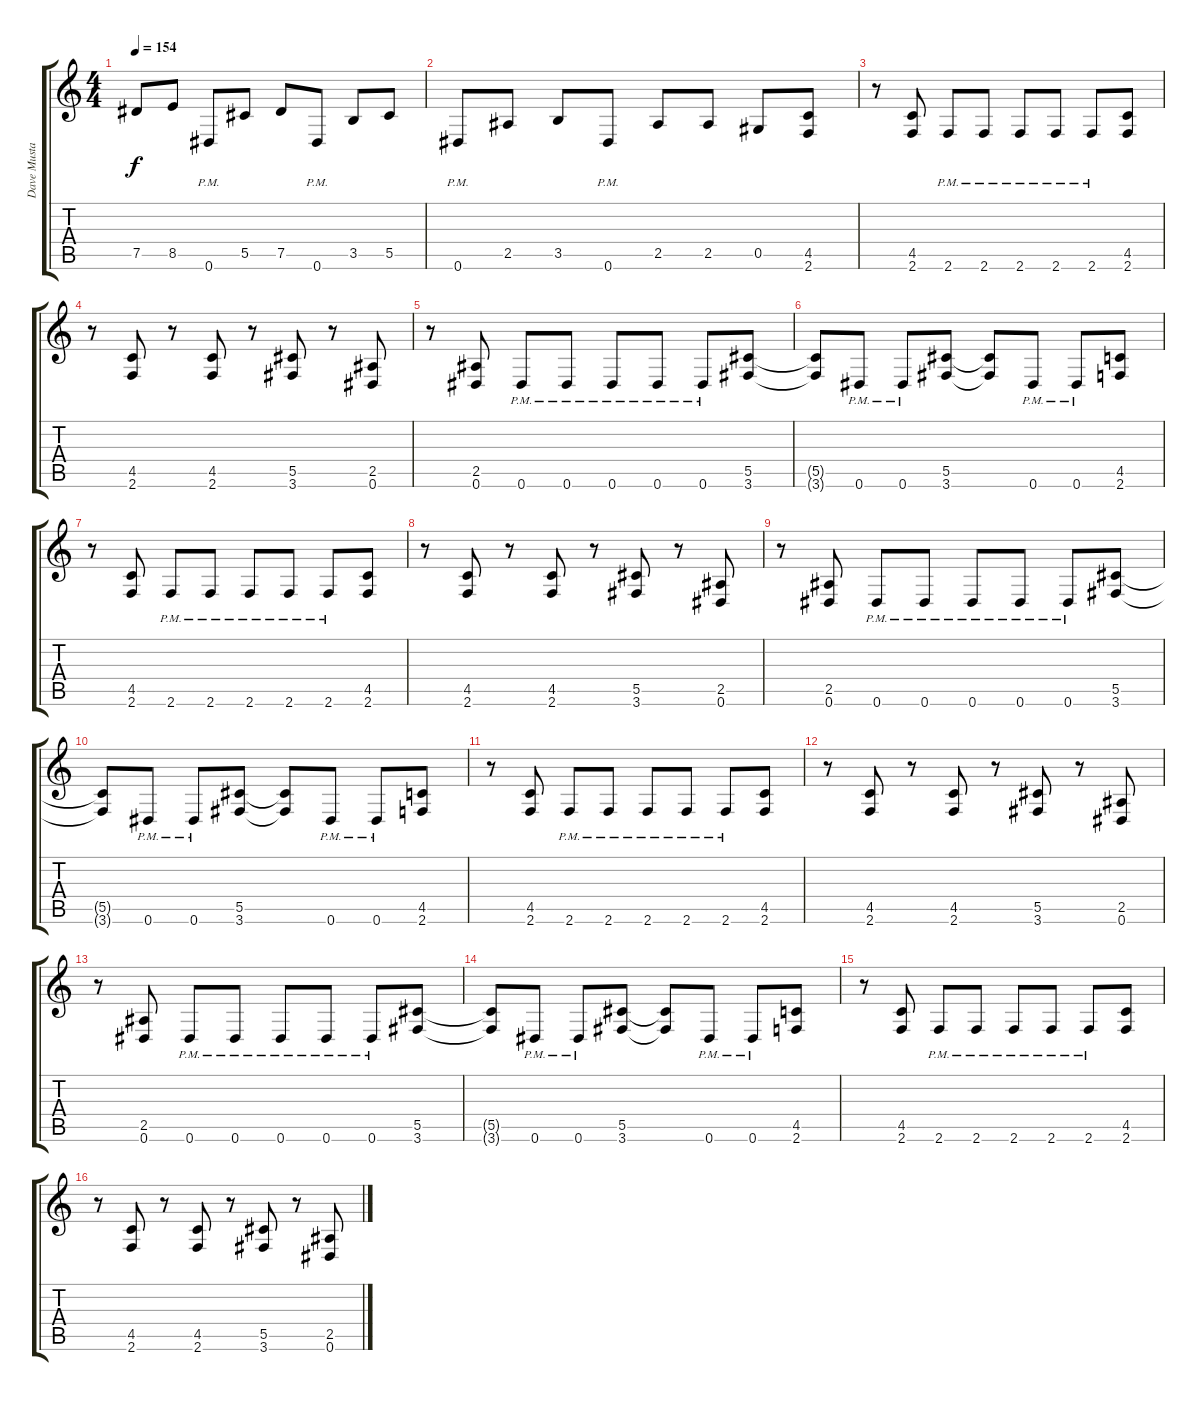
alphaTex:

\track ("Dave Mustaine" "Dave Musta") {instrument distortionguitar}
\staff {score tabs}
\tuning (Eb4 Bb3 Gb3 Db3 Ab2 Eb2) {hide}
\ts (4 4)
\tempo 154
\clef g2
\ks c
7.5.8{dy f} 8.5.8 0.6{pm}.8 5.5.8 7.5.8 0.6{pm}.8 3.5.8 5.5.8 |
0.6{pm}.8 2.5.8 3.5.8 0.6{pm}.8 2.5.8 2.5.8 0.5.8 (4.5 2.6).8 |
r.8 (4.5 2.6).8 2.6{pm}.8 2.6{pm}.8 2.6{pm}.8 2.6{pm}.8 2.6{pm}.8 (4.5 2.6).8 |
r.8 (4.5 2.6).8 r.8 (4.5 2.6).8 r.8 (5.5 3.6).8 r.8 (2.5 0.6).8 |
r.8 (2.5 0.6).8 0.6{pm}.8 0.6{pm}.8 0.6{pm}.8 0.6{pm}.8 0.6{pm}.8 (5.5 3.6).8 |
(5.5{t} 3.6{t}).8 0.6{pm}.8 0.6{pm}.8 (5.5 3.6).8 (5.5{t} 3.6{t}).8 0.6{pm}.8 0.6{pm}.8 (4.5 2.6).8 |
r.8 (4.5 2.6).8 2.6{pm}.8 2.6{pm}.8 2.6{pm}.8 2.6{pm}.8 2.6{pm}.8 (4.5 2.6).8 |
r.8 (4.5 2.6).8 r.8 (4.5 2.6).8 r.8 (5.5 3.6).8 r.8 (2.5 0.6).8 |
r.8 (2.5 0.6).8 0.6{pm}.8 0.6{pm}.8 0.6{pm}.8 0.6{pm}.8 0.6{pm}.8 (5.5 3.6).8 |
(5.5{t} 3.6{t}).8 0.6{pm}.8 0.6{pm}.8 (5.5 3.6).8 (5.5{t} 3.6{t}).8 0.6{pm}.8 0.6{pm}.8 (4.5 2.6).8 |
r.8 (4.5 2.6).8 2.6{pm}.8 2.6{pm}.8 2.6{pm}.8 2.6{pm}.8 2.6{pm}.8 (4.5 2.6).8 |
r.8 (4.5 2.6).8 r.8 (4.5 2.6).8 r.8 (5.5 3.6).8 r.8 (2.5 0.6).8 |
r.8 (2.5 0.6).8 0.6{pm}.8 0.6{pm}.8 0.6{pm}.8 0.6{pm}.8 0.6{pm}.8 (5.5 3.6).8 |
(5.5{t} 3.6{t}).8 0.6{pm}.8 0.6{pm}.8 (5.5 3.6).8 (5.5{t} 3.6{t}).8 0.6{pm}.8 0.6{pm}.8 (4.5 2.6).8 |
r.8 (4.5 2.6).8 2.6{pm}.8 2.6{pm}.8 2.6{pm}.8 2.6{pm}.8 2.6{pm}.8 (4.5 2.6).8 |
r.8 (4.5 2.6).8 r.8 (4.5 2.6).8 r.8 (5.5 3.6).8 r.8 (2.5 0.6).8
